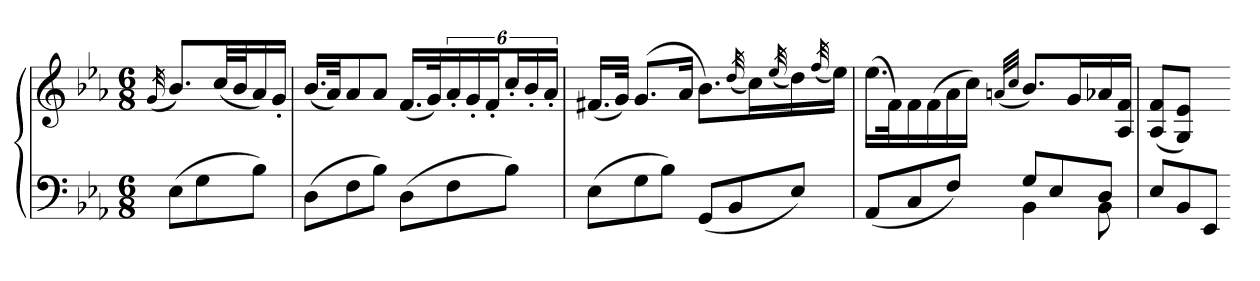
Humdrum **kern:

**kern	**kern
*part1	*part1
*staff2	*staff1
*clefF4	*clefG2
*k[b-e-a-]	*k[b-e-a-]
*E-:	*E-:
*M6/8	*M6/8
=	=
.	(32qg
(8E-L	8.b-L)
8G	.
.	(32ccLL
.	32b-J
8B-J)	16a-)
.	16g'JJ
=141	=141
(8DL	(16.b-LL
.	32a-JK)
8F	8a-
8B-J)	8a-J
(8DL	(16.fLL
.	32gK)
8F	24a-'
.	24g'
.	24f'J
8B-J)	24cc'L
.	24b-'
.	24a-'JJ
=142	=142
(8E-L	(16.f#XLL
.	32gJJk)
8G	(8.gL
8B-J)	.
.	16a-Jk
(8GGL	8.b-L)
8BB-	.
.	(32qdd
.	16ccL)
.	(32qee-
8E-J)	16dd)
.	(32qff
.	16ee-JJ)
=143	=143
*^	*
(8AA-L	4.ryy	(16.ee-LL
.	.	32fK)
8C	.	16f
.	.	(16f
8FJ)	.	16a-
.	.	16ccJJ)
.	.	(32qanLLL
.	.	32qccJJJ
8GL	4BB-	8.b-L)
8E-	.	.
.	.	16gL
8DJ	8BB-	16a-X
.	.	16A- 16fJJ
*v	*v	*
=144	=144
8E-L	(8A- 8fL
8BB-	8G 8e-J)
8EE-J	8ryy
=-	=-
*-	*-
